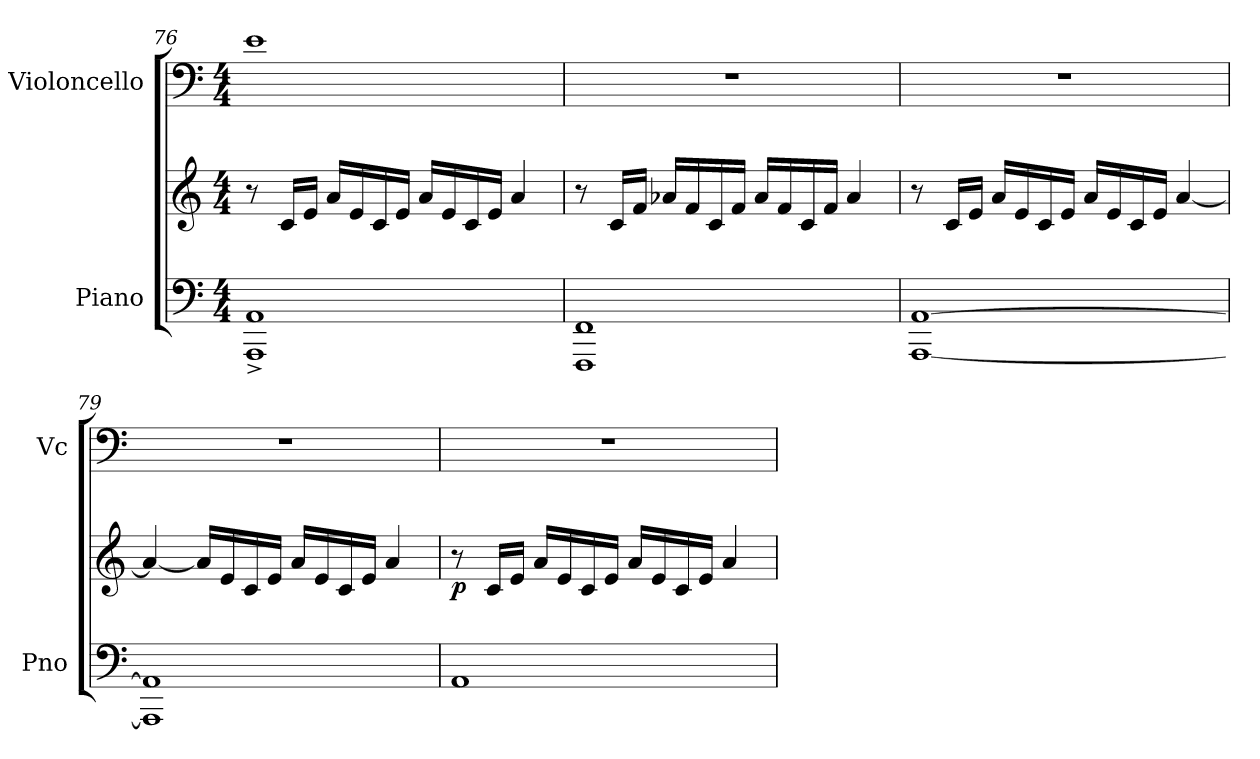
**kern	**kern	**dynam	**kern
*part2	*part2	*part2	*part1
*staff3	*staff2	*staff2/3	*staff1
*I"Piano	*	*	*I"Violoncello
*I'Pno	*	*	*I'Vc
*clefF4	*clefG2	*	*clefF4
*k[]	*k[]	*	*k[]
*M4/4	*M4/4	*	*M4/4
=76	=76	=76	=76
1AAA^ 1AA^	8r	.	1e
.	16c/LL	.	.
.	16e/JJ	.	.
.	16a/LL	.	.
.	16e/	.	.
.	16c/	.	.
.	16e/JJ	.	.
.	16a/LL	.	.
.	16e/	.	.
.	16c/	.	.
.	16e/JJ	.	.
.	4a/	.	.
!!LO:LB:g=z
=77	=77	=77	=77
1FFF 1FF	8r	.	1r
.	16c/LL	.	.
.	16f/JJ	.	.
.	16a-X/LL	.	.
.	16f/	.	.
.	16c/	.	.
.	16f/JJ	.	.
.	16a-/LL	.	.
.	16f/	.	.
.	16c/	.	.
.	16f/JJ	.	.
.	4a-/	.	.
=78	=78	=78	=78
[1AAA [1AA	8r	.	1r
.	16c/LL	.	.
.	16e/JJ	.	.
.	16a/LL	.	.
.	16e/	.	.
.	16c/	.	.
.	16e/JJ	.	.
.	16a/LL	.	.
.	16e/	.	.
.	16c/	.	.
.	16e/JJ	.	.
.	[4a/	.	.
=79	=79	=79	=79
1AAA] 1AA]	4a/_	.	1r
.	16a/LL]	.	.
.	16e/	.	.
.	16c/	.	.
.	16e/JJ	.	.
.	16a/LL	.	.
.	16e/	.	.
.	16c/	.	.
.	16e/JJ	.	.
.	4a/	.	.
=80	=80	=80	=80
!	!	!LO:DY:b	!
1AA	8r	p	1r
.	16c/LL	.	.
.	16e/JJ	.	.
.	16a/LL	.	.
.	16e/	.	.
.	16c/	.	.
.	16e/JJ	.	.
.	16a/LL	.	.
.	16e/	.	.
.	16c/	.	.
.	16e/JJ	.	.
.	4a/	.	.
=	=	=	=
*-	*-	*-	*-
